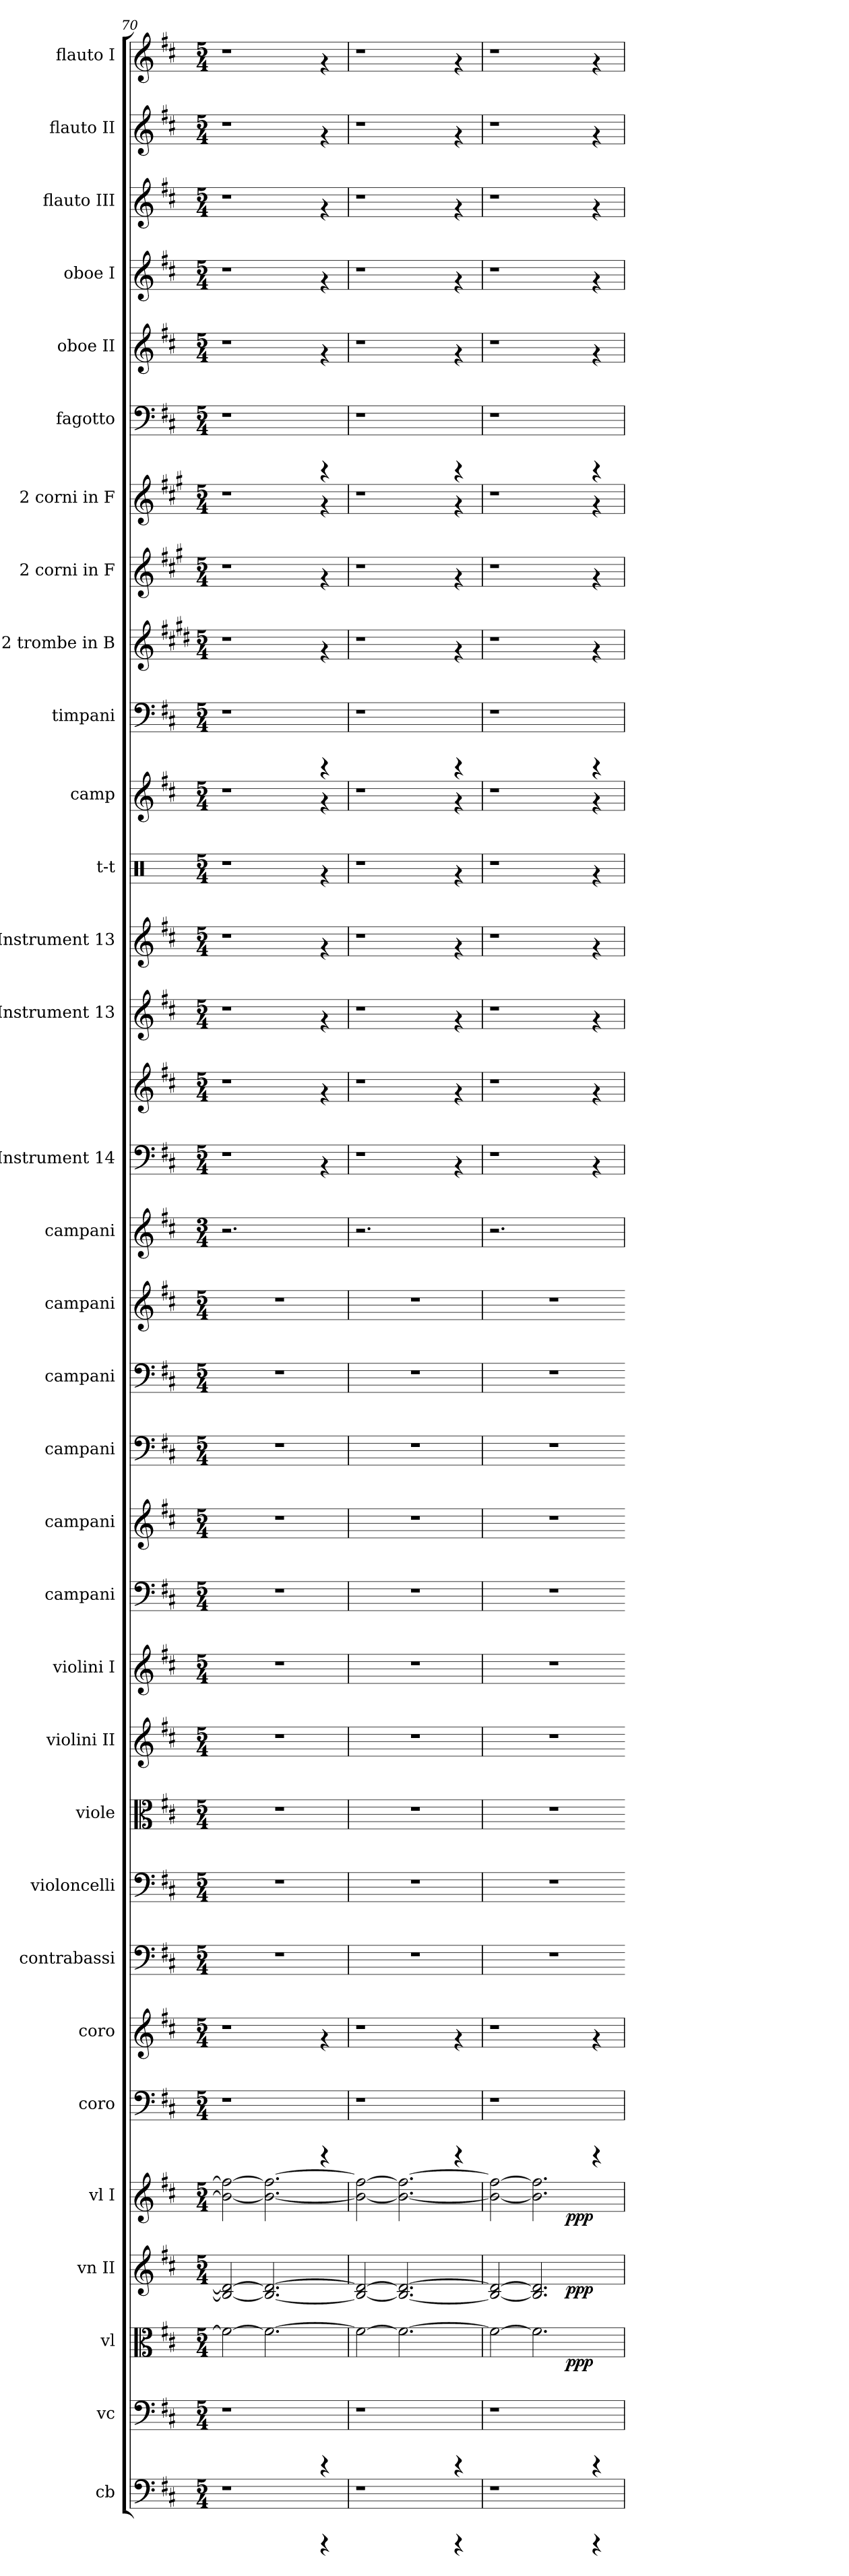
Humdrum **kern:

**kern	**kern	**kern	**dynam	**kern	**dynam	**kern	**dynam	**kern	**kern	**kern	**kern	**kern	**kern	**kern	**kern	**kern	**kern	**kern	**kern	**kern	**kern	**kern	**kern	**kern	**kern	**kern	**kern	**kern	**kern	**kern	**kern	**kern	**kern	**kern	**kern	**kern
*part33	*part32	*part31	*part31	*part30	*part30	*part29	*part29	*part28	*part27	*part26	*part25	*part24	*part23	*part22	*part21	*part20	*part19	*part18	*part17	*part16	*part15	*part15	*part14	*part13	*part12	*part11	*part10	*part9	*part8	*part7	*part6	*part5	*part4	*part3	*part2	*part1
*staff34	*staff33	*staff32	*staff32	*staff31	*staff31	*staff30	*staff30	*staff29	*staff28	*staff27	*staff26	*staff25	*staff24	*staff23	*staff22	*staff21	*staff20	*staff19	*staff18	*staff17	*staff16	*staff15	*staff14	*staff13	*staff12	*staff11	*staff10	*staff9	*staff8	*staff7	*staff6	*staff5	*staff4	*staff3	*staff2	*staff1
*I"cb	*I"vc	*I"vl	*	*I"vn II	*	*I"vl I	*	*I"coro	*I"coro	*I"contrabassi	*I"violoncelli	*I"viole	*I"violini II	*I"violini I	*I"campani	*I"campani	*I"campani	*I"campani	*I"campani	*I"campani	*I"Instrument 14	*	*I"Instrument 13	*I"Instrument 13	*I"t-t	*I"camp	*I"timpani	*I"2 trombe  in B	*I"2 corni  in F	*I"2 corni  in F	*I"fagotto	*I"oboe II	*I"oboe I	*I"flauto III	*I"flauto II	*I"flauto I
*I'cb	*I'vc	*I'vl	*	*I'vn II	*	*I'vl I	*	*	*	*I'cb	*I'vc	*I'vl	*I'vn II	*I'vl I	*	*	*	*	*	*	*	*	*	*	*I't-t	*I'camp	*I'timp	*I'trb	*	*	*I'fag	*I'ob II	*I'ob I	*I'fl III	*I'fl II	*I'fl I
*clefF4	*clefF4	*clefC3	*	*clefG2	*	*clefG2	*	*clefF4	*clefG2	*clefF4	*clefF4	*clefC3	*clefG2	*clefG2	*clefF4	*clefG2	*clefF4	*clefF4	*clefG2	*clefG2	*clefF4	*clefG2	*clefG2	*clefG2	*clefX	*clefG2	*clefF4	*clefG2	*clefG2	*clefG2	*clefF4	*clefG2	*clefG2	*clefG2	*clefG2	*clefG2
*	*	*	*	*	*	*	*	*	*	*ITrd7c12	*	*	*	*	*	*	*	*	*	*	*	*	*	*	*ITrd-1c-2	*	*	*ITrd1c2	*ITrd-3c-5	*ITrd-3c-5	*	*	*	*	*	*
*k[f#c#]	*k[f#c#]	*k[f#c#]	*	*k[f#c#]	*	*k[f#c#]	*	*k[f#c#]	*k[f#c#]	*k[f#c#]	*k[f#c#]	*k[f#c#]	*k[f#c#]	*k[f#c#]	*k[f#c#]	*k[f#c#]	*k[f#c#]	*k[f#c#]	*k[f#c#]	*k[f#c#]	*k[f#c#]	*k[f#c#]	*k[f#c#]	*k[f#c#]	*	*k[f#c#]	*k[f#c#]	*k[f#c#]	*k[f#c#]	*k[f#c#]	*k[f#c#]	*k[f#c#]	*k[f#c#]	*k[f#c#]	*k[f#c#]	*k[f#c#]
*D:	*D:	*D:	*	*D:	*	*D:	*	*D:	*D:	*D:	*D:	*D:	*D:	*D:	*D:	*D:	*D:	*D:	*D:	*D:	*D:	*D:	*D:	*D:	*	*D:	*D:	*D:	*D:	*D:	*D:	*D:	*D:	*D:	*D:	*D:
*M5/4	*M5/4	*M5/4	*	*M5/4	*	*M5/4	*	*M5/4	*M5/4	*M5/4	*M5/4	*M5/4	*M5/4	*M5/4	*M5/4	*M5/4	*M5/4	*M5/4	*M5/4	*M3/4	*M5/4	*M5/4	*M5/4	*M5/4	*M5/4	*M5/4	*M5/4	*M5/4	*M5/4	*M5/4	*M5/4	*M5/4	*M5/4	*M5/4	*M5/4	*M5/4
=70	=70	=70	=70	=70	=70	=70	=70	=70	=70	=70	=70	=70	=70	=70	=70	=70	=70	=70	=70	=70	=70	=70	=70	=70	=70	=70	=70	=70	=70	=70	=70	=70	=70	=70	=70	=70
1r	1r	2f#\_>	.	2d/_> 2B/_<	.	2ff#\_> 2b\_<	.	1r	1r	4%5r	4%5r	4%5r	4%5r	4%5r	4%5r	4%5r	4%5r	4%5r	4%5r	2.r	1r	1r	1r	1r	1r	1r	1r	1r	1r	1r	1r	1r	1r	1r	1r	1r
.	.	2.f#\_>	.	2.d/_> 2.B/_<	.	2.ff#\_> 2.b\_<	.	.	.	.	.	.	.	.	.	.	.	.	.	.	.	.	.	.	.	.	.	.	.	.	.	.	.	.	.	.
.	.	.	.	.	.	.	.	.	.	.	.	.	.	.	.	.	.	.	.	2ryy	.	.	.	.	.	.	.	.	.	.	.	.	.	.	.	.
4rCCC	4rCCC	.	.	.	.	.	.	4rCCC	4rf	.	.	.	.	.	.	.	.	.	.	.	4rAA	4rf	4rf	4rf	4rf	4rf	4rCCC	4rf	4rf	4rf	4rCCC	4rf	4rf	4rf	4rf	4rf
=71	=71	=71	=71	=71	=71	=71	=71	=71	=71	=71	=71	=71	=71	=71	=71	=71	=71	=71	=71	=71	=71	=71	=71	=71	=71	=71	=71	=71	=71	=71	=71	=71	=71	=71	=71	=71
1r	1r	2f#\_>	.	2d/_> 2B/_<	.	2ff#\_> 2b\_<	.	1r	1r	4%5r	4%5r	4%5r	4%5r	4%5r	4%5r	4%5r	4%5r	4%5r	4%5r	2.r	1r	1r	1r	1r	1r	1r	1r	1r	1r	1r	1r	1r	1r	1r	1r	1r
.	.	2.f#\_>	.	2.d/_> 2.B/_<	.	2.ff#\_> 2.b\_<	.	.	.	.	.	.	.	.	.	.	.	.	.	.	.	.	.	.	.	.	.	.	.	.	.	.	.	.	.	.
.	.	.	.	.	.	.	.	.	.	.	.	.	.	.	.	.	.	.	.	2ryy	.	.	.	.	.	.	.	.	.	.	.	.	.	.	.	.
4rCCC	4rCCC	.	.	.	.	.	.	4rCCC	4rf	.	.	.	.	.	.	.	.	.	.	.	4rAA	4rf	4rf	4rf	4rf	4rf	4rCCC	4rf	4rf	4rf	4rCCC	4rf	4rf	4rf	4rf	4rf
!!LO:PB:g=z
=72	=72	=72	=72	=72	=72	=72	=72	=72	=72	=72	=72	=72	=72	=72	=72	=72	=72	=72	=72	=72	=72	=72	=72	=72	=72	=72	=72	=72	=72	=72	=72	=72	=72	=72	=72	=72
*	*	*^	*	*^	*	*^	*	*	*	*	*	*	*	*	*	*	*	*	*	*	*	*	*	*	*	*	*	*	*	*	*	*	*	*	*	*
1r	1r	2f#\_>	2ryy	.	2d/_> 2B/_<	2ryy	.	2ff#\_> 2b\_<	2ryy	.	1r	1r	4%5r	4%5r	4%5r	4%5r	4%5r	4%5r	4%5r	4%5r	4%5r	4%5r	2.r	1r	1r	1r	1r	1r	1r	1r	1r	1r	1r	1r	1r	1r	1r	1r	1r
.	.	2.f#\]	4ryy	.	2.d/] 2.B/]	4ryy	.	2.ff#\] 2.b\]	4ryy	.	.	.	.	.	.	.	.	.	.	.	.	.	.	.	.	.	.	.	.	.	.	.	.	.	.	.	.	.	.
.	.	.	64ryy	.	.	64ryy	.	.	64ryy	.	.	.	.	.	.	.	.	.	.	.	.	.	2ryy	.	.	.	.	.	.	.	.	.	.	.	.	.	.	.	.
!	!	!	!	!LO:DY:b	!	!	!LO:DY:b	!	!	!LO:DY:b	!	!	!	!	!	!	!	!	!	!	!	!	!	!	!	!	!	!	!	!	!	!	!	!	!	!	!	!	!
.	.	.	4ryy	ppp	.	4ryy	ppp	.	4ryy	ppp	.	.	.	.	.	.	.	.	.	.	.	.	.	.	.	.	.	.	.	.	.	.	.	.	.	.	.	.	.
4rCCC	4rCCC	.	.	.	.	.	.	.	.	.	4rCCC	4rf	.	.	.	.	.	.	.	.	.	.	.	4rAA	4rf	4rf	4rf	4rf	4rf	4rCCC	4rf	4rf	4rf	4rCCC	4rf	4rf	4rf	4rf	4rf
.	.	.	8...ryy	.	.	8...ryy	.	.	8...ryy	.	.	.	.	.	.	.	.	.	.	.	.	.	.	.	.	.	.	.	.	.	.	.	.	.	.	.	.	.	.
*	*	*v	*v	*	*	*	*	*v	*v	*	*	*	*	*	*	*	*	*	*	*	*	*	*	*	*	*	*	*	*	*	*	*	*	*	*	*	*	*	*
*	*	*	*	*v	*v	*	*	*	*	*	*	*	*	*	*	*	*	*	*	*	*	*	*	*	*	*	*	*	*	*	*	*	*	*	*	*	*
=!	=!	=!	=!	=!	=!	=!	=!	=!	=!	=	=	=	=	=	=	=	=	=	=	=	=!	=!	=!	=!	=!	=!	=!	=!	=!	=!	=!	=!	=!	=!	=!	=!
*-	*-	*-	*-	*-	*-	*-	*-	*-	*-	*-	*-	*-	*-	*-	*-	*-	*-	*-	*-	*-	*-	*-	*-	*-	*-	*-	*-	*-	*-	*-	*-	*-	*-	*-	*-	*-
